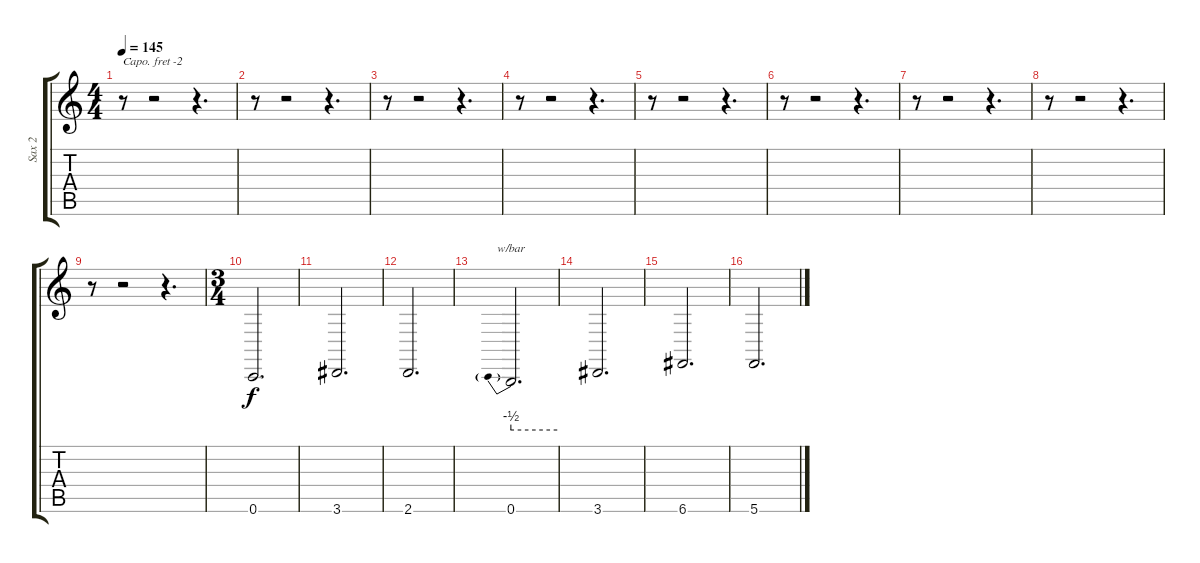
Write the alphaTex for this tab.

\track ("Sax 2" "Sax 2") {instrument clarinet}
\staff {score tabs}
\capo -2
\tuning (E4 B3 G3 D3 A2 D2) {hide}
\ts (4 4)
\tempo 145
\clef g2
\ks c
r.8{dy f} r.2 r.4{d} |
r.8 r.2 r.4{d} |
r.8 r.2 r.4{d} |
r.8 r.2 r.4{d} |
r.8 r.2 r.4{d} |
r.8 r.2 r.4{d} |
r.8 r.2 r.4{d} |
r.8 r.2 r.4{d} |
r.8 r.2 r.4{d} |
\ts (3 4)
0.6.2{d} |
3.6.2{d} |
2.6.2{d} |
0.6.2{d tbe (predive default 0 -2 60 -2)} |
3.6.2{d} |
6.6.2{d} |
5.6.2{d}
